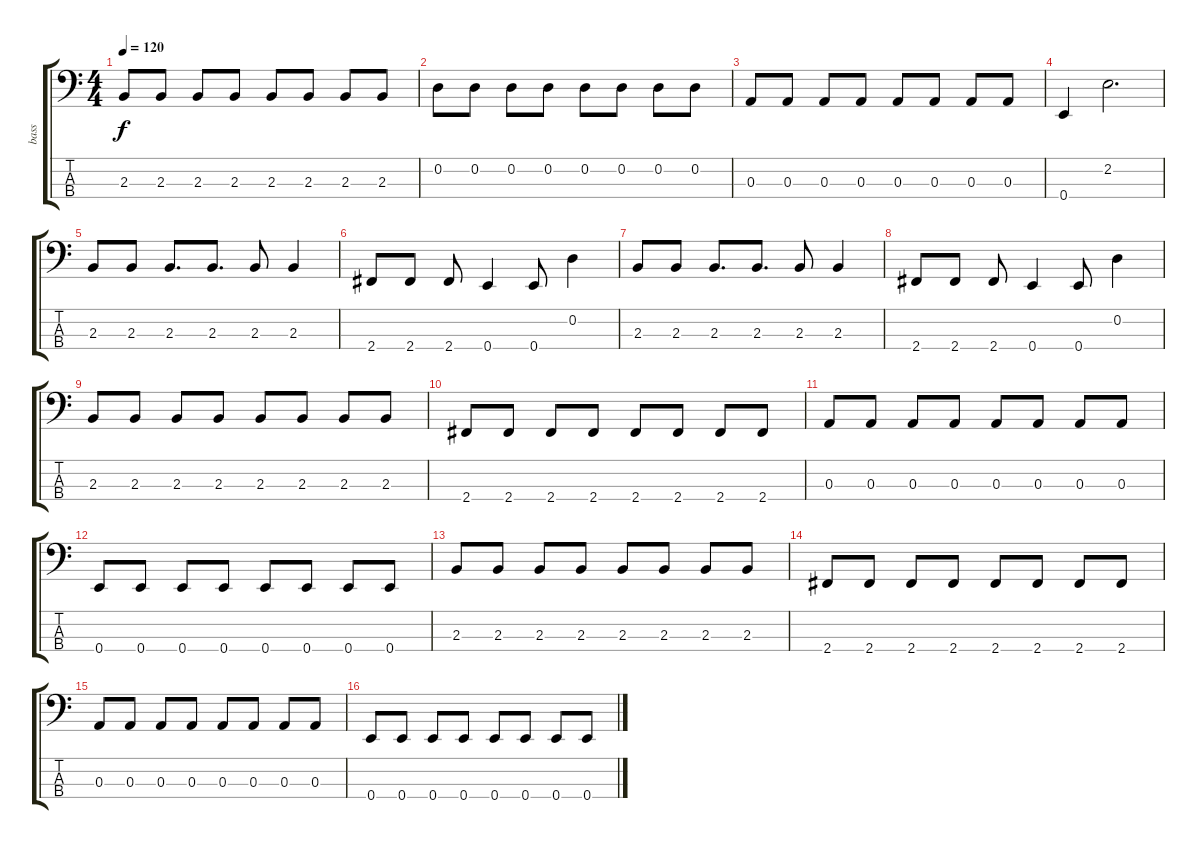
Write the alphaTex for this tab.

\track ("bass" "bass") {instrument electricbassfinger}
\staff {score tabs}
\tuning (G2 D2 A1 E1) {hide}
\ts (4 4)
\tempo 120
\clef f4
\ks c
2.3.8{dy f} 2.3.8 2.3.8 2.3.8 2.3.8 2.3.8 2.3.8 2.3.8 |
0.2.8 0.2.8 0.2.8 0.2.8 0.2.8 0.2.8 0.2.8 0.2.8 |
0.3.8 0.3.8 0.3.8 0.3.8 0.3.8 0.3.8 0.3.8 0.3.8 |
0.4.4 2.2.2{d} |
2.3.8 2.3.8 2.3.8{d} 2.3.8{d} 2.3.8 2.3.4 |
2.4.8 2.4.8 2.4.8 0.4.4 0.4.8 0.2.4 |
2.3.8 2.3.8 2.3.8{d} 2.3.8{d} 2.3.8 2.3.4 |
2.4.8 2.4.8 2.4.8 0.4.4 0.4.8 0.2.4 |
2.3.8 2.3.8 2.3.8 2.3.8 2.3.8 2.3.8 2.3.8 2.3.8 |
2.4.8 2.4.8 2.4.8 2.4.8 2.4.8 2.4.8 2.4.8 2.4.8 |
0.3.8 0.3.8 0.3.8 0.3.8 0.3.8 0.3.8 0.3.8 0.3.8 |
0.4.8 0.4.8 0.4.8 0.4.8 0.4.8 0.4.8 0.4.8 0.4.8 |
2.3.8 2.3.8 2.3.8 2.3.8 2.3.8 2.3.8 2.3.8 2.3.8 |
2.4.8 2.4.8 2.4.8 2.4.8 2.4.8 2.4.8 2.4.8 2.4.8 |
0.3.8 0.3.8 0.3.8 0.3.8 0.3.8 0.3.8 0.3.8 0.3.8 |
0.4.8 0.4.8 0.4.8 0.4.8 0.4.8 0.4.8 0.4.8 0.4.8
